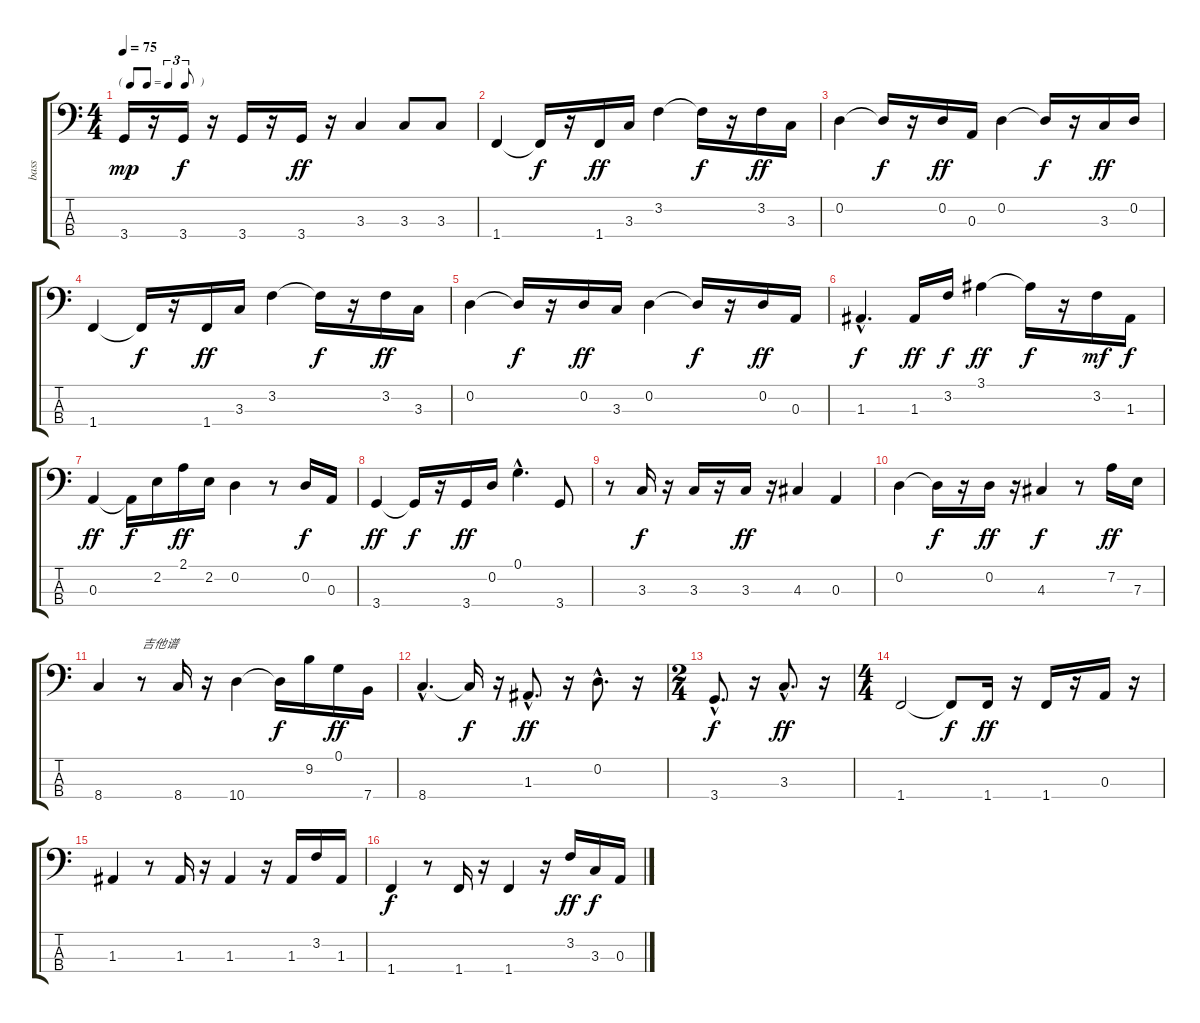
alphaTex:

\track ("bass" "bass") {instrument electricbassfinger}
\staff {score tabs}
\tuning (G2 D2 A1 E1) {hide}
\ts (4 4)
\tf triplet8th
\tempo 75
\clef f4
\ks c
3.4.16{dy mp} r.16 3.4.16{dy f} r.16 3.4.16 r.16 3.4.16{dy ff} r.16 3.3.4 3.3.8 3.3.8 |
1.4.4 1.4{t}.16{dy f} r.16 1.4.16{dy ff} 3.3.16 3.2.4 3.2{t}.16{dy f} r.16 3.2.16{dy ff} 3.3.16 |
0.2.4 0.2{t}.16{dy f} r.16 0.2.16{dy ff} 0.3.16 0.2.4 0.2{t}.16{dy f} r.16 3.3.16{dy ff} 0.2.16 |
1.4.4 1.4{t}.16{dy f} r.16 1.4.16{dy ff} 3.3.16 3.2.4 3.2{t}.16{dy f} r.16 3.2.16{dy ff} 3.3.16 |
0.2.4 0.2{t}.16{dy f} r.16 0.2.16{dy ff} 3.3.16 0.2.4 0.2{t}.16{dy f} r.16 0.2.16{dy ff} 0.3.16 |
1.3{hac}.4{d dy f} 1.3.16{dy ff} 3.2.16{dy f} 3.1.4{dy ff} 3.1{t}.16{dy f} r.16 3.2.16{dy mf} 1.3.16{dy f} |
0.3.4{dy ff} 0.3{t}.16{dy f} 2.2.16 2.1.16{dy ff} 2.2.16 0.2.4 r.8 0.2.16{dy f} 0.3.16 |
3.4.4{dy ff} 3.4{t}.16{dy f} r.16 3.4.16{dy ff} 0.2.16 0.1{hac}.4{d} 3.4.8 |
r.8 3.3.16{dy f} r.16 3.3.16 r.16 3.3.16{dy ff} r.16 4.3.4 0.3.4 |
0.2.4 0.2{t}.16{dy f} r.16 0.2.16{dy ff} r.16 4.3.4{dy f} r.8 7.2.16{dy ff} 7.3.16 |
8.4.4 r.8{txt "吉他谱"} 8.4.16 r.16 10.4.4 10.4{t}.16{dy f} 9.2.16 0.1.16{dy ff} 7.4.16 |
8.4{hac}.4{d} 8.4{t}.16{dy f} r.16 1.3{hac}.8{d dy ff} r.16 0.2{hac}.8{d} r.16 |
\ts (2 4)
3.4{hac}.8{d dy f} r.16 3.3{hac}.8{d dy ff} r.16 |
\ts (4 4)
1.4.2 1.4{t}.8{dy f} 1.4.16{dy ff} r.16 1.4.16 r.16 0.3.16 r.16 |
1.3.4 r.8 1.3.16 r.16 1.3.4 r.16 1.3.16 3.2.16 1.3.16 |
1.4.4{dy f} r.8 1.4.16 r.16 1.4.4 r.16 3.2.16{dy ff} 3.3.16{dy f} 0.3.16
